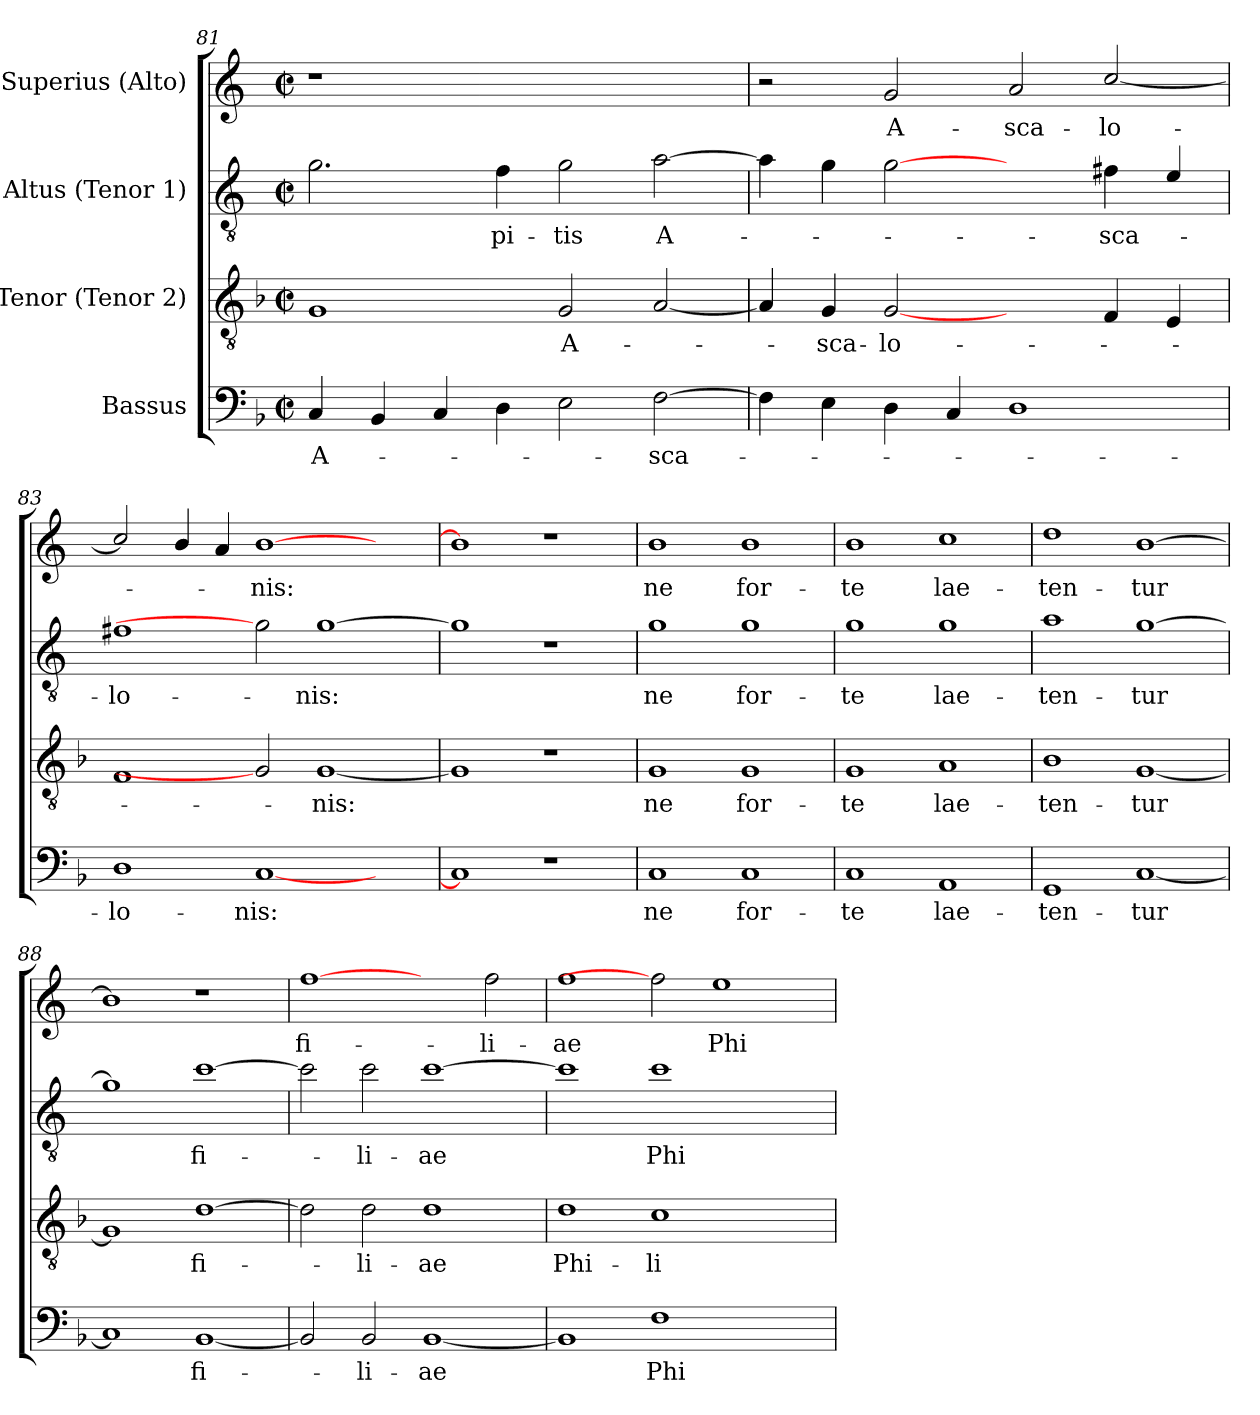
**kern	**text	**kern	**text	**kern	**text	**kern	**text
*part4	*part4	*part3	*part3	*part2	*part2	*part1	*part1
*staff4	*staff4	*staff3	*staff3	*staff2	*staff2	*staff1	*staff1
*I"Bassus	*	*I"Tenor (Tenor 2)	*	*I"Altus (Tenor 1)	*	*I"Superius (Alto)	*
*clefF4	*	*clefGv2	*	*clefGv2	*	*clefG2	*
*	*	*	*	*ITrd4c7	*	*ITrd4c7	*
*k[b-]	*	*k[b-]	*	*k[b-]	*	*k[b-]	*
*F:	*	*F:	*	*F:	*	*F:	*
*M2/2	*	*M2/2	*	*M2/2	*	*M2/2	*
*met(c|)	*	*met(c|)	*	*met(c|)	*	*met(c|)	*
=81	=81	=81	=81	=81	=81	=81	=81
!	!LO:LY:b	!	!	!	!	!	!
4C/	A-	1G	.	2.c\	.	1r	.
4BB-/	.	.	.	.	.	.	.
4C/	.	.	.	.	.	.	.
!	!	!	!	!	!LO:LY:b	!	!
4D\	.	.	.	4B-\	-pi-	.	.
!	!	!	!LO:LY:b	!	!LO:LY:b	!	!
2E\	.	2G/	A-	2c\	-tis	1ryy	.
!	!LO:LY:b	!	!	!	!LO:LY:b	!	!
[2F\	-sca-	[2A/	.	[2d\	A-	.	.
=82	=82	=82	=82	=82	=82	=82	=82
4F\]	.	4A/]	.	4d\]	.	2r	.
!	!	!	!LO:LY:b	!	!	!	!
4E\	.	4G/	-sca-	4c\	.	.	.
!	!	!	!LO:LY:b	!	!	!	!LO:LY:b
4D\	.	[2G	-lo-	[2c	.	2c/	A-
4C/	.	.	.	.	.	.	.
!	!	!	!	!	!	!	!LO:LY:b
1D	.	2ryy	.	2ryy	.	2d/	-sca-
!	!	!	!	!	!LO:LY:b	!	!LO:LY:b
.	.	4F/	.	4Bn\	-sca-	[2f/	-lo-
.	.	4E/	.	4A/	.	.	.
=83	=83	=83	=83	=83	=83	=83	=83
!	!LO:LY:b	!	!	!	!LO:LY:b	!	!
1D	-lo-	1F	.	1Bn	-lo-	2f/]	.
.	.	.	.	.	.	4e/	.
.	.	.	.	.	.	4d/	.
!	!LO:LY:b	!	!	!	!	!	!LO:LY:b
[1C	-nis:	2G]	.	2c]	.	[1e	-nis:
!	!	!	!LO:LY:b	!	!LO:LY:b	!	!
.	.	[1G	-nis:	[1c	-nis:	.	.
2ryy	.	.	.	.	.	2ryy	.
=84	=84	=84	=84	=84	=84	=84	=84
1C]	.	1G]	.	1c]	.	1e]	.
1r	.	1r	.	1r	.	1r	.
=85	=85	=85	=85	=85	=85	=85	=85
!	!LO:LY:b	!	!LO:LY:b	!	!LO:LY:b	!	!LO:LY:b
1C	ne	1G	ne	1c	ne	1e	ne
!	!LO:LY:b	!	!LO:LY:b	!	!LO:LY:b	!	!LO:LY:b
1C	for-	1G	for-	1c	for-	1e	for-
=86	=86	=86	=86	=86	=86	=86	=86
!	!LO:LY:b	!	!LO:LY:b	!	!LO:LY:b	!	!LO:LY:b
1C	-te	1G	-te	1c	-te	1e	-te
!	!LO:LY:b	!	!LO:LY:b	!	!LO:LY:b	!	!LO:LY:b
1AA	lae-	1A	lae-	1c	lae-	1f	lae-
!!LO:PB:g=z
=87	=87	=87	=87	=87	=87	=87	=87
!	!LO:LY:b	!	!LO:LY:b	!	!LO:LY:b	!	!LO:LY:b
1GG	-ten-	1B-	-ten-	1d	-ten-	1g	-ten-
!	!LO:LY:b	!	!LO:LY:b	!	!LO:LY:b	!	!LO:LY:b
[1C	-tur	[1G	-tur	[1c	-tur	[1e	-tur
=88	=88	=88	=88	=88	=88	=88	=88
1C]	.	1G]	.	1c]	.	1e]	.
!	!LO:LY:b	!	!LO:LY:b	!	!LO:LY:b	!	!
[1BB-	fi-	[1d	fi-	[1f	fi-	1r	.
=89	=89	=89	=89	=89	=89	=89	=89
!	!	!	!	!	!	!	!LO:LY:b
2BB-/]	.	2d\]	.	2f\]	.	[1b-	fi-
!	!LO:LY:b	!	!LO:LY:b	!	!LO:LY:b	!	!
2BB-/	-li-	2d\	-li-	2f\	-li-	.	.
!	!LO:LY:b	!	!LO:LY:b	!	!LO:LY:b	!	!
[1BB-	-ae	1d	-ae	[1f	-ae	2ryy	.
!	!	!	!	!	!	!	!LO:LY:b
.	.	.	.	.	.	2b-\	-li-
=90	=90	=90	=90	=90	=90	=90	=90
!	!	!	!LO:LY:b	!	!	!	!LO:LY:b
1BB-]	.	1d	Phi-	1f]	.	1b-	-ae
!	!LO:LY:b	!	!LO:LY:b	!	!LO:LY:b	!	!
1F	Phi-	1c	-li-	1f	Phi-	2b-]	.
!	!	!	!	!	!	!	!LO:LY:b
.	.	.	.	.	.	1a	Phi-
2ryy	.	2ryy	.	2ryy	.	.	.
=	=	=	=	=	=	=	=
*-	*-	*-	*-	*-	*-	*-	*-
